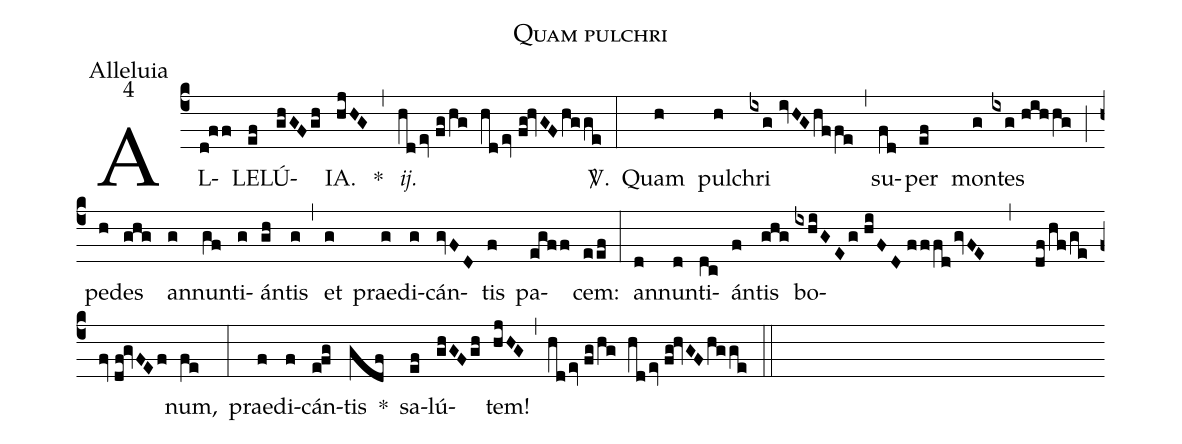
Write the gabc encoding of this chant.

name:Quam pulchri;
office-part:Alleluia;
mode:4;
%%
(c4) AL(d!ff)LE(ef)LÚ(ghGFgh)IA.(hjHG) *(,) <i>ij.</i>(hdev//fg/hg hd/ev//fg!hvGF/hgge) <sp>V/</sp>.(:) Quam(h) pul(h)chri(ixg//ivHG/hffe) (,) su(fd)per(ef) mon(g)tes(ixg//hihhg) (;) pe(h)des(ghg) an(g)nun(gf)ti(g)án(gh)tis(g) (,) et(g) prae(g)di(g)cán(gvFD)tis(f) pa(egff)cem:(eef) (:) an(d)nun(d)ti(dc)án(f)tis(ghg) bo(ixhiGEg//hiFD//fffd/gvFE , df/hf/ge/fv//df!gvFEf)num,(fe) (:) prae(f)di(f)cán(e!fg)tis(gdf) *() sa(ef)lú(ghGFgh)tem!(hjHG) (,) (hdev//fg/hg hd/ev//fg!hvGF/hgge) (::)
